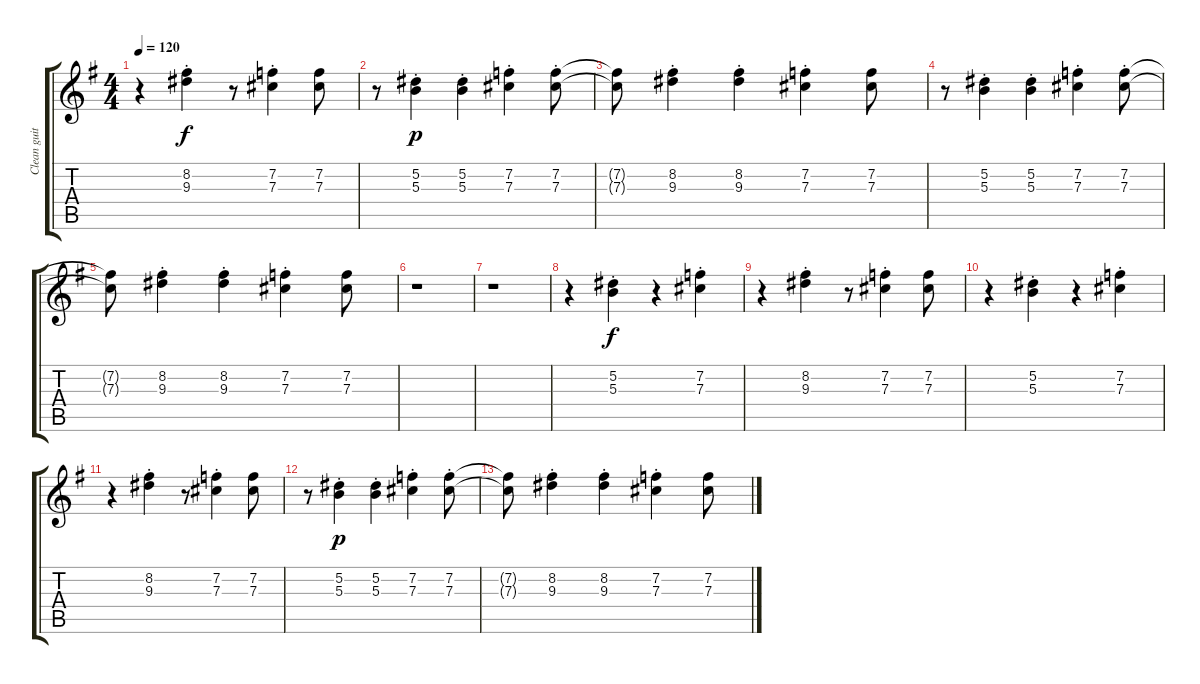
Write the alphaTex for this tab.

\track ("Clean guitar" "Clean guit") {instrument electricguitarjazz}
\staff {score tabs}
\tuning (Eb4 Bb3 Gb3 Db3 Ab2 Eb2) {hide}
\ts (4 4)
\tempo 120
\clef g2
\ks g
r.4{dy p} (8.2{st} 9.3{st}).4{dy f} r.8 (7.2{st} 7.3{st}).4 (7.2 7.3).8 |
r.8 (5.2{st} 5.3{st}).4{dy p} (5.2{st} 5.3{st}).4 (7.2{st} 7.3{st}).4 (7.2{st} 7.3{st}).8 |
(7.2{t} 7.3{t}).8 (8.2{st} 9.3{st}).4 (8.2{st} 9.3{st}).4 (7.2{st} 7.3{st}).4 (7.2 7.3).8 |
r.8 (5.2{st} 5.3{st}).4 (5.2{st} 5.3{st}).4 (7.2{st} 7.3{st}).4 (7.2{st} 7.3{st}).8 |
(7.2{t} 7.3{t}).8 (8.2{st} 9.3{st}).4 (8.2{st} 9.3{st}).4 (7.2{st} 7.3{st}).4 (7.2 7.3).8 |
r.1 |
r.1 |
r.4 (5.2{st} 5.3{st}).4{dy f} r.4 (7.2{st} 7.3{st}).4 |
r.4 (8.2{st} 9.3{st}).4 r.8 (7.2{st} 7.3{st}).4 (7.2 7.3).8 |
r.4 (5.2{st} 5.3{st}).4 r.4 (7.2{st} 7.3{st}).4 |
r.4 (8.2{st} 9.3{st}).4 r.8 (7.2{st} 7.3{st}).4 (7.2 7.3).8 |
r.8 (5.2{st} 5.3{st}).4{dy p} (5.2{st} 5.3{st}).4 (7.2{st} 7.3{st}).4 (7.2{st} 7.3{st}).8 |
(7.2{t} 7.3{t}).8 (8.2{st} 9.3{st}).4 (8.2{st} 9.3{st}).4 (7.2{st} 7.3{st}).4 (7.2 7.3).8
